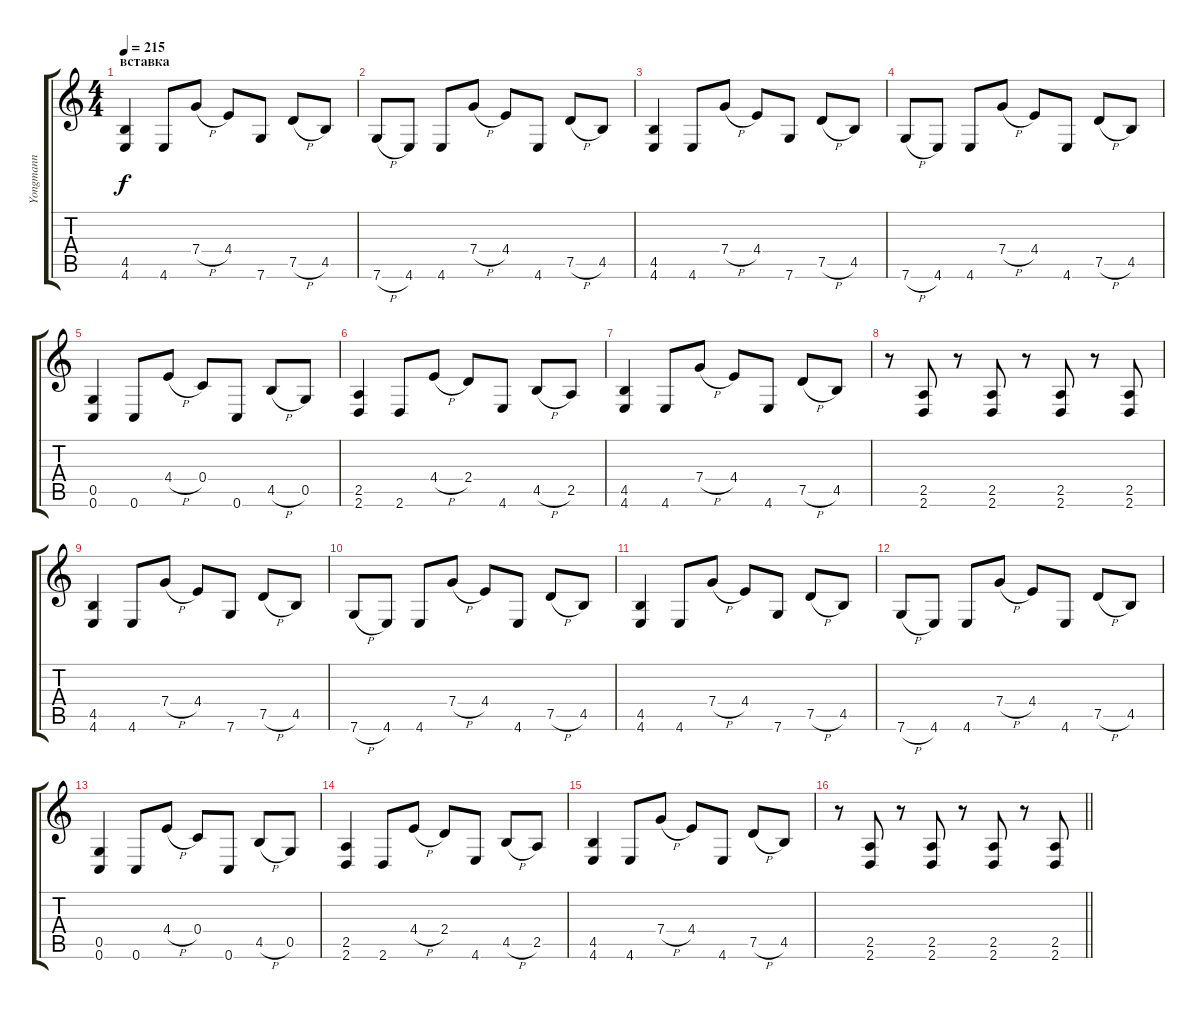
\track ("Yongmann" "Yongmann") {instrument distortionguitar}
\staff {score tabs}
\tuning (D4 A3 F3 C3 G2 C2) {hide}
\ts (4 4)
\section ("" "вставка")
\tempo 215
\clef g2
\ks c
(4.5 4.6).4{dy f} 4.6.8 7.4{h}.8 4.4.8 7.6.8 7.5{h}.8 4.5.8 |
7.6{h}.8 4.6.8 4.6.8 7.4{h}.8 4.4.8 4.6.8 7.5{h}.8 4.5.8 |
(4.5 4.6).4 4.6.8 7.4{h}.8 4.4.8 7.6.8 7.5{h}.8 4.5.8 |
7.6{h}.8 4.6.8 4.6.8 7.4{h}.8 4.4.8 4.6.8 7.5{h}.8 4.5.8 |
(0.5 0.6).4 0.6.8 4.4{h}.8 0.4.8 0.6.8 4.5{h}.8 0.5.8 |
(2.5 2.6).4 2.6.8 4.4{h}.8 2.4.8 4.6.8 4.5{h}.8 2.5.8 |
(4.5 4.6).4 4.6.8 7.4{h}.8 4.4.8 4.6.8 7.5{h}.8 4.5.8 |
r.8 (2.5 2.6).8 r.8 (2.5 2.6).8 r.8 (2.5 2.6).8 r.8 (2.5 2.6).8 |
(4.5 4.6).4 4.6.8 7.4{h}.8 4.4.8 7.6.8 7.5{h}.8 4.5.8 |
7.6{h}.8 4.6.8 4.6.8 7.4{h}.8 4.4.8 4.6.8 7.5{h}.8 4.5.8 |
(4.5 4.6).4 4.6.8 7.4{h}.8 4.4.8 7.6.8 7.5{h}.8 4.5.8 |
7.6{h}.8 4.6.8 4.6.8 7.4{h}.8 4.4.8 4.6.8 7.5{h}.8 4.5.8 |
(0.5 0.6).4 0.6.8 4.4{h}.8 0.4.8 0.6.8 4.5{h}.8 0.5.8 |
(2.5 2.6).4 2.6.8 4.4{h}.8 2.4.8 4.6.8 4.5{h}.8 2.5.8 |
(4.5 4.6).4 4.6.8 7.4{h}.8 4.4.8 4.6.8 7.5{h}.8 4.5.8 |
\barLineRight lightlight
r.8 (2.5 2.6).8 r.8 (2.5 2.6).8 r.8 (2.5 2.6).8 r.8 (2.5 2.6).8
